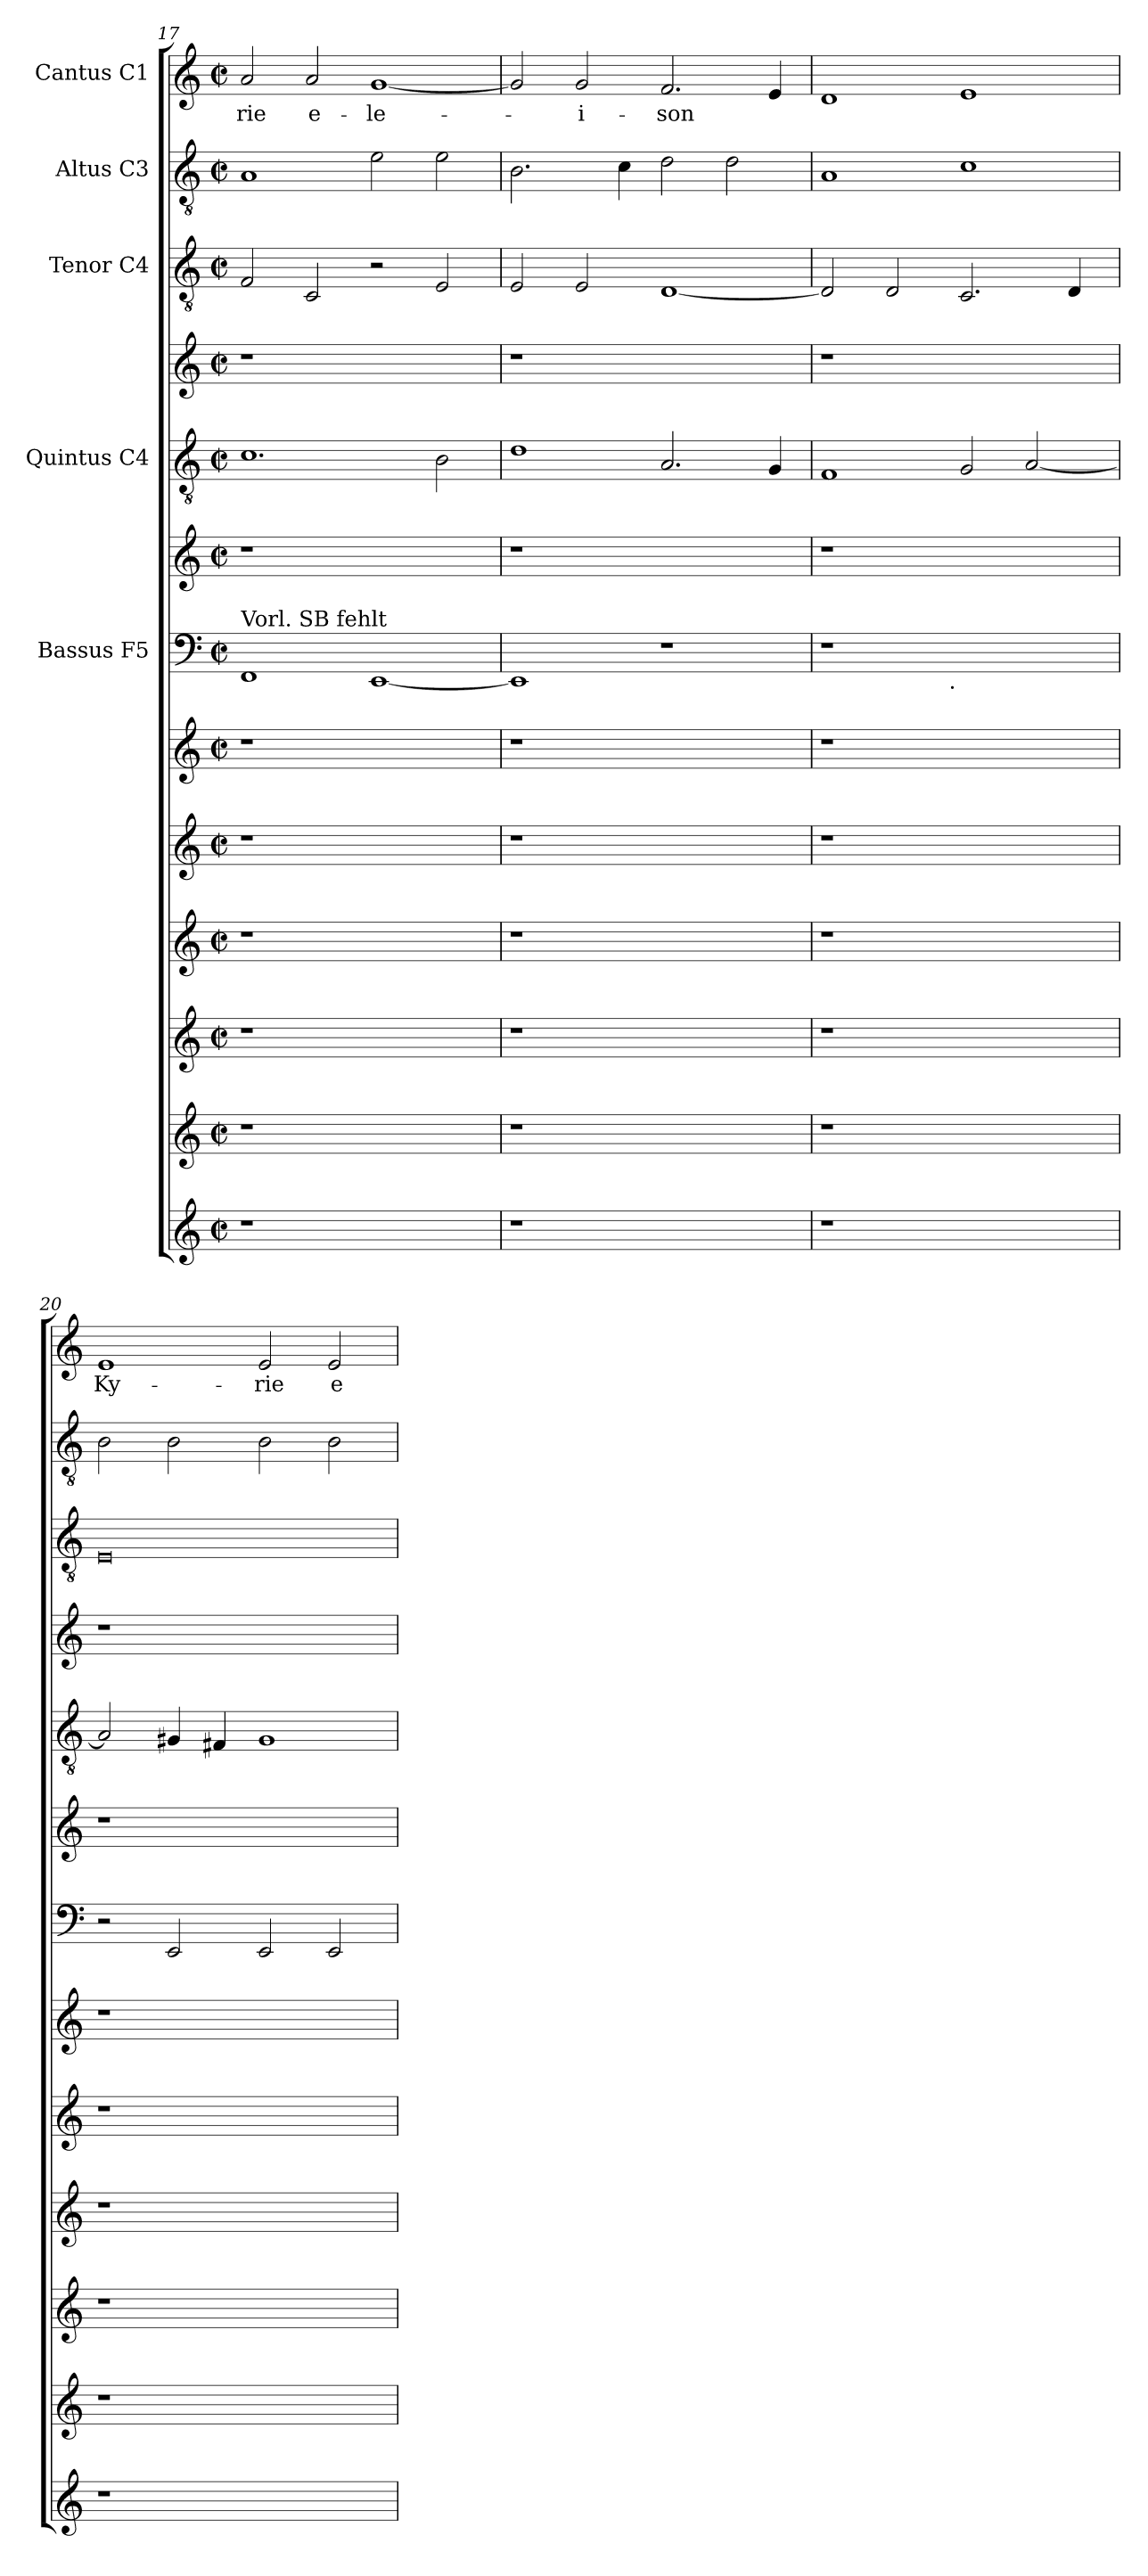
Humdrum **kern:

**kern	**kern	**kern	**kern	**kern	**kern	**kern	**kern	**kern	**kern	**kern	**kern	**kern	**text
*part13	*part12	*part11	*part10	*part9	*part8	*part7	*part6	*part5	*part4	*part3	*part2	*part1	*part1
*staff13	*staff12	*staff11	*staff10	*staff9	*staff8	*staff7	*staff6	*staff5	*staff4	*staff3	*staff2	*staff1	*staff1
*	*	*	*	*	*	*I"Bassus F5	*	*I"Quintus C4	*	*I"Tenor C4	*I"Altus C3	*I"Cantus C1	*
*clefG2	*clefG2	*clefG2	*clefG2	*clefG2	*clefG2	*clefF4	*clefG2	*clefGv2	*clefG2	*clefGv2	*clefGv2	*clefG2	*
*k[]	*k[]	*k[]	*k[]	*k[]	*k[]	*k[]	*k[]	*k[]	*k[]	*k[]	*k[]	*k[]	*
*C:	*C:	*C:	*C:	*C:	*C:	*C:	*C:	*C:	*C:	*C:	*C:	*C:	*
*M2/2	*M2/2	*M2/2	*M2/2	*M2/2	*M2/2	*M2/2	*M2/2	*M2/2	*M2/2	*M2/2	*M2/2	*M2/2	*
*met(c|)	*met(c|)	*met(c|)	*met(c|)	*met(c|)	*met(c|)	*met(c|)	*met(c|)	*met(c|)	*met(c|)	*met(c|)	*met(c|)	*met(c|)	*
=17	=17	=17	=17	=17	=17	=17	=17	=17	=17	=17	=17	=17	=17
!	!	!	!	!	!	!LO:TX:a:t=Vorl. SB fehlt	!	!	!	!	!	!	!
!	!	!	!	!	!	!	!	!	!	!	!	!	!LO:LY:b
1r	1r	1r	1r	1r	1r	1FF	1r	1.c	1r	2F/	1A	2a/	-rie
!	!	!	!	!	!	!	!	!	!	!	!	!	!LO:LY:b
.	.	.	.	.	.	.	.	.	.	2C/	.	2a/	e-
!	!	!	!	!	!	!	!	!	!	!	!	!	!LO:LY:b
1ryy	1ryy	1ryy	1ryy	1ryy	1ryy	[>1EE	1ryy	.	1ryy	2r	2e\	[>1g	-le-
.	.	.	.	.	.	.	.	2B\	.	2E/	2e\	.	.
!!LO:PB:g=z
=18	=18	=18	=18	=18	=18	=18	=18	=18	=18	=18	=18	=18	=18
1r	1r	1r	1r	1r	1r	1EE]	1r	1d	1r	2E/	2.B\	2g/]	.
!	!	!	!	!	!	!	!	!	!	!	!	!	!LO:LY:b
.	.	.	.	.	.	.	.	.	.	2E/	.	2g/	-i-
.	.	.	.	.	.	.	.	.	.	.	4c\	.	.
!	!	!	!	!	!	!	!	!	!	!	!	!	!LO:LY:b
1ryy	1ryy	1ryy	1ryy	1ryy	1ryy	1r	1ryy	2.A/	1ryy	[<1D	2d\	2.f/	-son
.	.	.	.	.	.	.	.	.	.	.	2d\	.	.
.	.	.	.	.	.	.	.	4G/	.	.	.	4e/	.
=19	=19	=19	=19	=19	=19	=19	=19	=19	=19	=19	=19	=19	=19
*	*	*	*	*	*	*^	*	*	*	*	*	*	*
1r	1r	1r	1r	1r	1r	1r	2ryy	1r	1F	1r	2D/]	1A	1d	.
.	.	.	.	.	.	.	4...ryy	.	.	.	2D/	.	.	.
!	!	!	!	!	!	!	!LO:TX:b:t=.	!	!	!	!	!	!	!
.	.	.	.	.	.	.	1ryy	.	.	.	.	.	.	.
1ryy	1ryy	1ryy	1ryy	1ryy	1ryy	1ryy	.	1ryy	2G/	1ryy	2.C/	1c	1e	.
.	.	.	.	.	.	.	.	.	[<2A/	.	.	.	.	.
.	.	.	.	.	.	.	.	.	.	.	4D/	.	.	.
.	.	.	.	.	.	.	32ryy	.	.	.	.	.	.	.
=20	=20	=20	=20	=20	=20	=20	=20	=20	=20	=20	=20	=20	=20	=20
!	!	!	!	!	!	!	!	!	!	!	!	!	!	!LO:LY:b
*	*	*	*	*	*	*v	*v	*	*	*	*	*	*	*
1r	1r	1r	1r	1r	1r	2r	1r	2A/]	1r	0E	2B\	1e	Ky-
.	.	.	.	.	.	2EE/	.	4G#X/	.	.	2B\	.	.
.	.	.	.	.	.	.	.	4F#X/	.	.	.	.	.
!	!	!	!	!	!	!	!	!	!	!	!	!	!LO:LY:b
1ryy	1ryy	1ryy	1ryy	1ryy	1ryy	2EE/	1ryy	1G#	1ryy	.	2B\	2e/	-rie
!	!	!	!	!	!	!	!	!	!	!	!	!	!LO:LY:b
.	.	.	.	.	.	2EE/	.	.	.	.	2B\	2e/	e-
=	=	=	=	=	=	=	=	=	=	=	=	=	=
*-	*-	*-	*-	*-	*-	*-	*-	*-	*-	*-	*-	*-	*-
